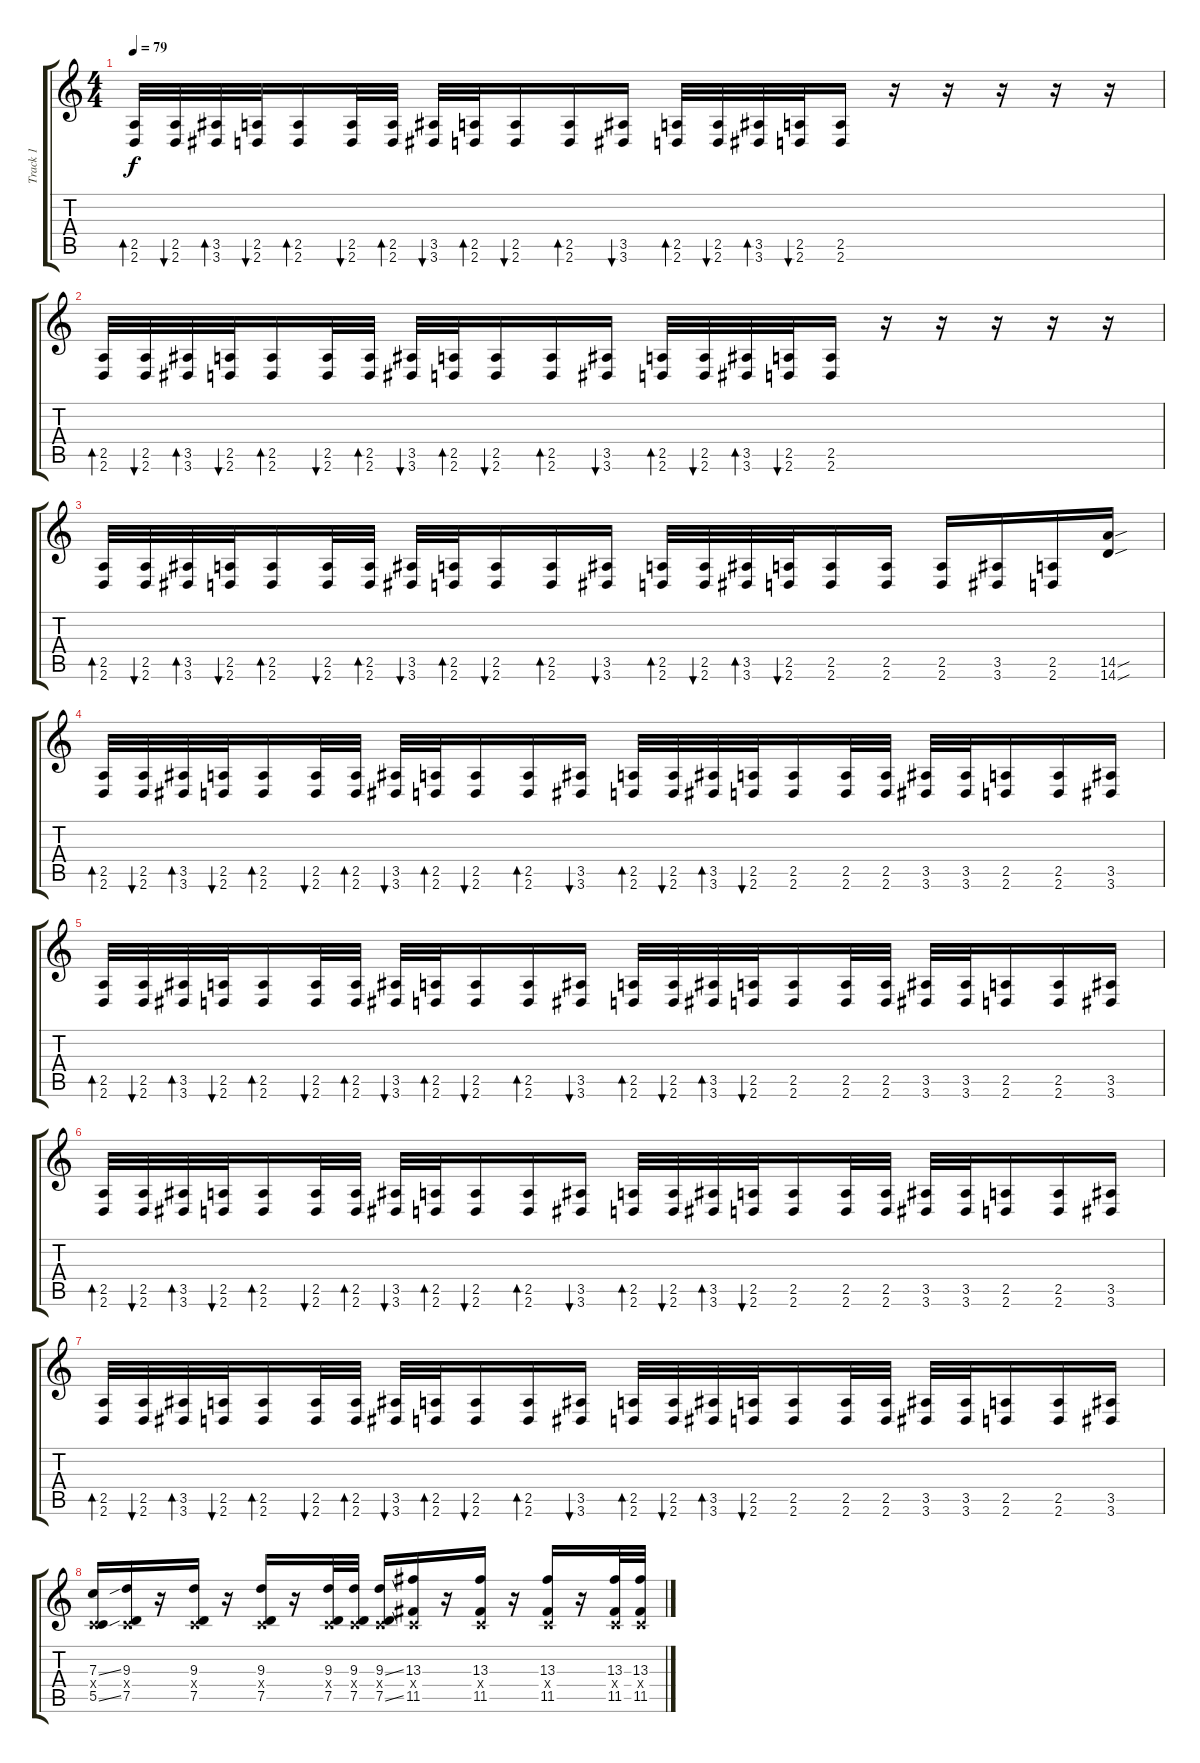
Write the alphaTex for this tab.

\track ("Track 1" "Track 1") {instrument overdrivenguitar}
\staff {score tabs}
\tuning (D4 A3 F3 C3 G2 C2) {hide}
\ts (4 4)
\tempo 79
\clef g2
\ks c
(2.5 2.6).32{bd 60 dy f} (2.5 2.6).32{bu 60} (3.5 3.6).32{bd 60} (2.5 2.6).32{bu 60} (2.5 2.6).16{bd 60} (2.5 2.6).32{bu 60} (2.5 2.6).32{bd 60} (3.5 3.6).32{bu 60} (2.5 2.6).32{bd 60} (2.5 2.6).16{bu 60} (2.5 2.6).16{bd 60} (3.5 3.6).16{bu 60} (2.5 2.6).32{bd 60} (2.5 2.6).32{bu 60} (3.5 3.6).32{bd 60} (2.5 2.6).32{bu 60} (2.5 2.6).16 r.16 r.16 r.16 r.16 r.16 |
(2.5 2.6).32{bd 60} (2.5 2.6).32{bu 60} (3.5 3.6).32{bd 60} (2.5 2.6).32{bu 60} (2.5 2.6).16{bd 60} (2.5 2.6).32{bu 60} (2.5 2.6).32{bd 60} (3.5 3.6).32{bu 60} (2.5 2.6).32{bd 60} (2.5 2.6).16{bu 60} (2.5 2.6).16{bd 60} (3.5 3.6).16{bu 60} (2.5 2.6).32{bd 60} (2.5 2.6).32{bu 60} (3.5 3.6).32{bd 60} (2.5 2.6).32{bu 60} (2.5 2.6).16 r.16 r.16 r.16 r.16 r.16 |
(2.5 2.6).32{bd 60} (2.5 2.6).32{bu 60} (3.5 3.6).32{bd 60} (2.5 2.6).32{bu 60} (2.5 2.6).16{bd 60} (2.5 2.6).32{bu 60} (2.5 2.6).32{bd 60} (3.5 3.6).32{bu 60} (2.5 2.6).32{bd 60} (2.5 2.6).16{bu 60} (2.5 2.6).16{bd 60} (3.5 3.6).16{bu 60} (2.5 2.6).32{bd 60} (2.5 2.6).32{bu 60} (3.5 3.6).32{bd 60} (2.5 2.6).32{bu 60} (2.5 2.6).16 (2.5 2.6).16 (2.5 2.6).16 (3.5 3.6).16 (2.5 2.6).16 (14.5{sou} 14.6{sou}).16 |
(2.5 2.6).32{bd 60} (2.5 2.6).32{bu 60} (3.5 3.6).32{bd 60} (2.5 2.6).32{bu 60} (2.5 2.6).16{bd 60} (2.5 2.6).32{bu 60} (2.5 2.6).32{bd 60} (3.5 3.6).32{bu 60} (2.5 2.6).32{bd 60} (2.5 2.6).16{bu 60} (2.5 2.6).16{bd 60} (3.5 3.6).16{bu 60} (2.5 2.6).32{bd 60} (2.5 2.6).32{bu 60} (3.5 3.6).32{bd 60} (2.5 2.6).32{bu 60} (2.5 2.6).16 (2.5 2.6).32 (2.5 2.6).32 (3.5 3.6).32 (3.5 3.6).32 (2.5 2.6).16 (2.5 2.6).16 (3.5 3.6).16 |
(2.5 2.6).32{bd 60} (2.5 2.6).32{bu 60} (3.5 3.6).32{bd 60} (2.5 2.6).32{bu 60} (2.5 2.6).16{bd 60} (2.5 2.6).32{bu 60} (2.5 2.6).32{bd 60} (3.5 3.6).32{bu 60} (2.5 2.6).32{bd 60} (2.5 2.6).16{bu 60} (2.5 2.6).16{bd 60} (3.5 3.6).16{bu 60} (2.5 2.6).32{bd 60} (2.5 2.6).32{bu 60} (3.5 3.6).32{bd 60} (2.5 2.6).32{bu 60} (2.5 2.6).16 (2.5 2.6).32 (2.5 2.6).32 (3.5 3.6).32 (3.5 3.6).32 (2.5 2.6).16 (2.5 2.6).16 (3.5 3.6).16 |
(2.5 2.6).32{bd 60} (2.5 2.6).32{bu 60} (3.5 3.6).32{bd 60} (2.5 2.6).32{bu 60} (2.5 2.6).16{bd 60} (2.5 2.6).32{bu 60} (2.5 2.6).32{bd 60} (3.5 3.6).32{bu 60} (2.5 2.6).32{bd 60} (2.5 2.6).16{bu 60} (2.5 2.6).16{bd 60} (3.5 3.6).16{bu 60} (2.5 2.6).32{bd 60} (2.5 2.6).32{bu 60} (3.5 3.6).32{bd 60} (2.5 2.6).32{bu 60} (2.5 2.6).16 (2.5 2.6).32 (2.5 2.6).32 (3.5 3.6).32 (3.5 3.6).32 (2.5 2.6).16 (2.5 2.6).16 (3.5 3.6).16 |
(2.5 2.6).32{bd 60} (2.5 2.6).32{bu 60} (3.5 3.6).32{bd 60} (2.5 2.6).32{bu 60} (2.5 2.6).16{bd 60} (2.5 2.6).32{bu 60} (2.5 2.6).32{bd 60} (3.5 3.6).32{bu 60} (2.5 2.6).32{bd 60} (2.5 2.6).16{bu 60} (2.5 2.6).16{bd 60} (3.5 3.6).16{bu 60} (2.5 2.6).32{bd 60} (2.5 2.6).32{bu 60} (3.5 3.6).32{bd 60} (2.5 2.6).32{bu 60} (2.5 2.6).16 (2.5 2.6).32 (2.5 2.6).32 (3.5 3.6).32 (3.5 3.6).32 (2.5 2.6).16 (2.5 2.6).16 (3.5 3.6).16 |
(7.3{ss} 0.4{x} 5.5{ss}).16 (9.3 0.4{x} 7.5).16 r.16 (9.3 0.4{x} 7.5).16 r.16 (9.3 0.4{x} 7.5).16 r.16 (9.3 0.4{x} 7.5).32 (9.3 0.4{x} 7.5).32 (9.3{ss} 0.4{x} 7.5{ss}).16 (13.3 0.4{x} 11.5).16 r.16 (13.3 0.4{x} 11.5).16 r.16 (13.3 0.4{x} 11.5).16 r.16 (13.3 0.4{x} 11.5).32 (13.3 0.4{x} 11.5).32
